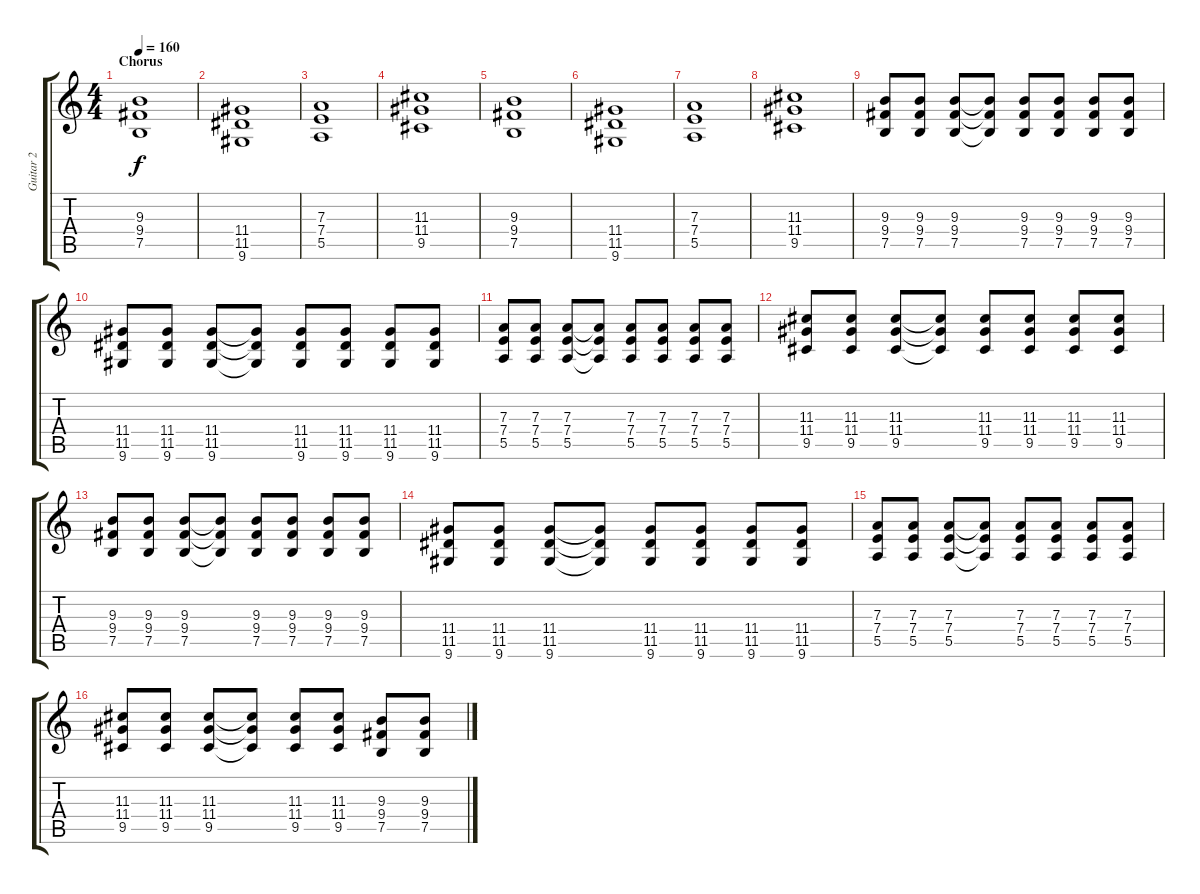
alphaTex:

\track ("Guitar 2" "Guitar 2") {instrument distortionguitar}
\staff {score tabs}
\tuning (B3 Gb3 D3 A2 E2 B1) {hide}
\ts (4 4)
\section ("" "Chorus")
\tempo 160
\clef g2
\ks c
(9.3 9.4 7.5).1{dy f} |
(11.4 11.5 9.6).1 |
(7.3 7.4 5.5).1 |
(11.3 11.4 9.5).1 |
(9.3 9.4 7.5).1 |
(11.4 11.5 9.6).1 |
(7.3 7.4 5.5).1 |
(11.3 11.4 9.5).1 |
(9.3 9.4 7.5).8 (9.3 9.4 7.5).8 (9.3 9.4 7.5).8 (9.3{t} 9.4{t} 7.5{t}).8 (9.3 9.4 7.5).8 (9.3 9.4 7.5).8 (9.3 9.4 7.5).8 (9.3 9.4 7.5).8 |
(11.4 11.5 9.6).8 (11.4 11.5 9.6).8 (11.4 11.5 9.6).8 (11.4{t} 11.5{t} 9.6{t}).8 (11.4 11.5 9.6).8 (11.4 11.5 9.6).8 (11.4 11.5 9.6).8 (11.4 11.5 9.6).8 |
(7.3 7.4 5.5).8 (7.3 7.4 5.5).8 (7.3 7.4 5.5).8 (7.3{t} 7.4{t} 5.5{t}).8 (7.3 7.4 5.5).8 (7.3 7.4 5.5).8 (7.3 7.4 5.5).8 (7.3 7.4 5.5).8 |
(11.3 11.4 9.5).8 (11.3 11.4 9.5).8 (11.3 11.4 9.5).8 (11.3{t} 11.4{t} 9.5{t}).8 (11.3 11.4 9.5).8 (11.3 11.4 9.5).8 (11.3 11.4 9.5).8 (11.3 11.4 9.5).8 |
(9.3 9.4 7.5).8 (9.3 9.4 7.5).8 (9.3 9.4 7.5).8 (9.3{t} 9.4{t} 7.5{t}).8 (9.3 9.4 7.5).8 (9.3 9.4 7.5).8 (9.3 9.4 7.5).8 (9.3 9.4 7.5).8 |
(11.4 11.5 9.6).8 (11.4 11.5 9.6).8 (11.4 11.5 9.6).8 (11.4{t} 11.5{t} 9.6{t}).8 (11.4 11.5 9.6).8 (11.4 11.5 9.6).8 (11.4 11.5 9.6).8 (11.4 11.5 9.6).8 |
(7.3 7.4 5.5).8 (7.3 7.4 5.5).8 (7.3 7.4 5.5).8 (7.3{t} 7.4{t} 5.5{t}).8 (7.3 7.4 5.5).8 (7.3 7.4 5.5).8 (7.3 7.4 5.5).8 (7.3 7.4 5.5).8 |
(11.3 11.4 9.5).8 (11.3 11.4 9.5).8 (11.3 11.4 9.5).8 (11.3{t} 11.4{t} 9.5{t}).8 (11.3 11.4 9.5).8 (11.3 11.4 9.5).8 (9.3 9.4 7.5).8 (9.3 9.4 7.5).8
